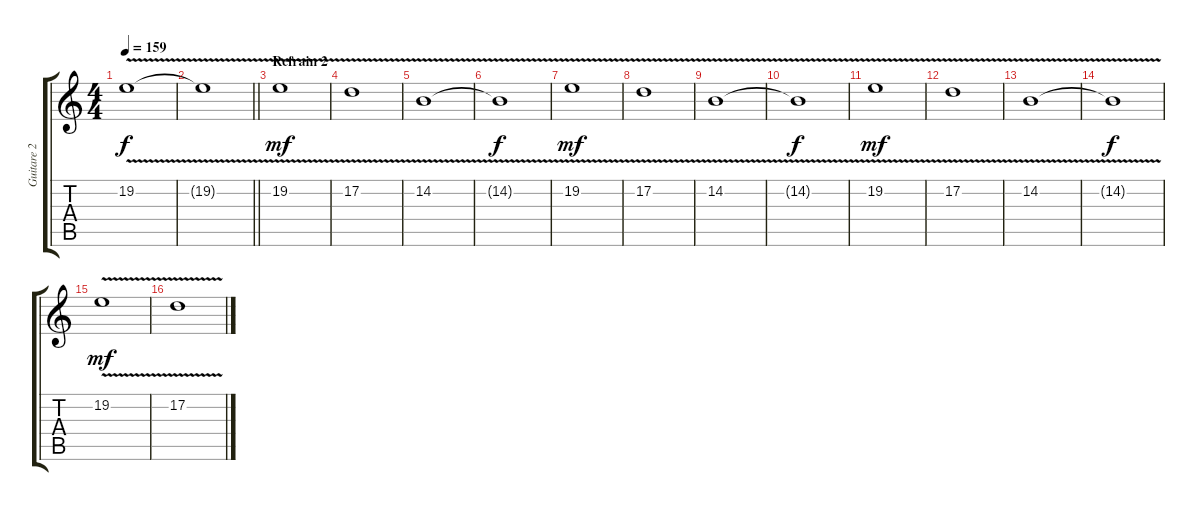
\track ("Guitare 2" "Guitare 2") {instrument lead1square}
\staff {score tabs}
\tuning (D4 A3 F3 C3 G2 C2) {hide}
\ts (4 4)
\tempo 159
\clef g2
\ks c
19.2{v}.1{dy f} |
\barLineRight lightlight
19.2{t}.1 |
\section ("" "Refrain 2")
19.2{v}.1{dy mf} |
17.2{v}.1 |
14.2{v}.1 |
14.2{t}.1{dy f} |
19.2{v}.1{dy mf} |
17.2{v}.1 |
14.2{v}.1 |
14.2{t}.1{dy f} |
19.2{v}.1{dy mf} |
17.2{v}.1 |
14.2{v}.1 |
14.2{t}.1{dy f} |
19.2{v}.1{dy mf} |
17.2{v}.1
